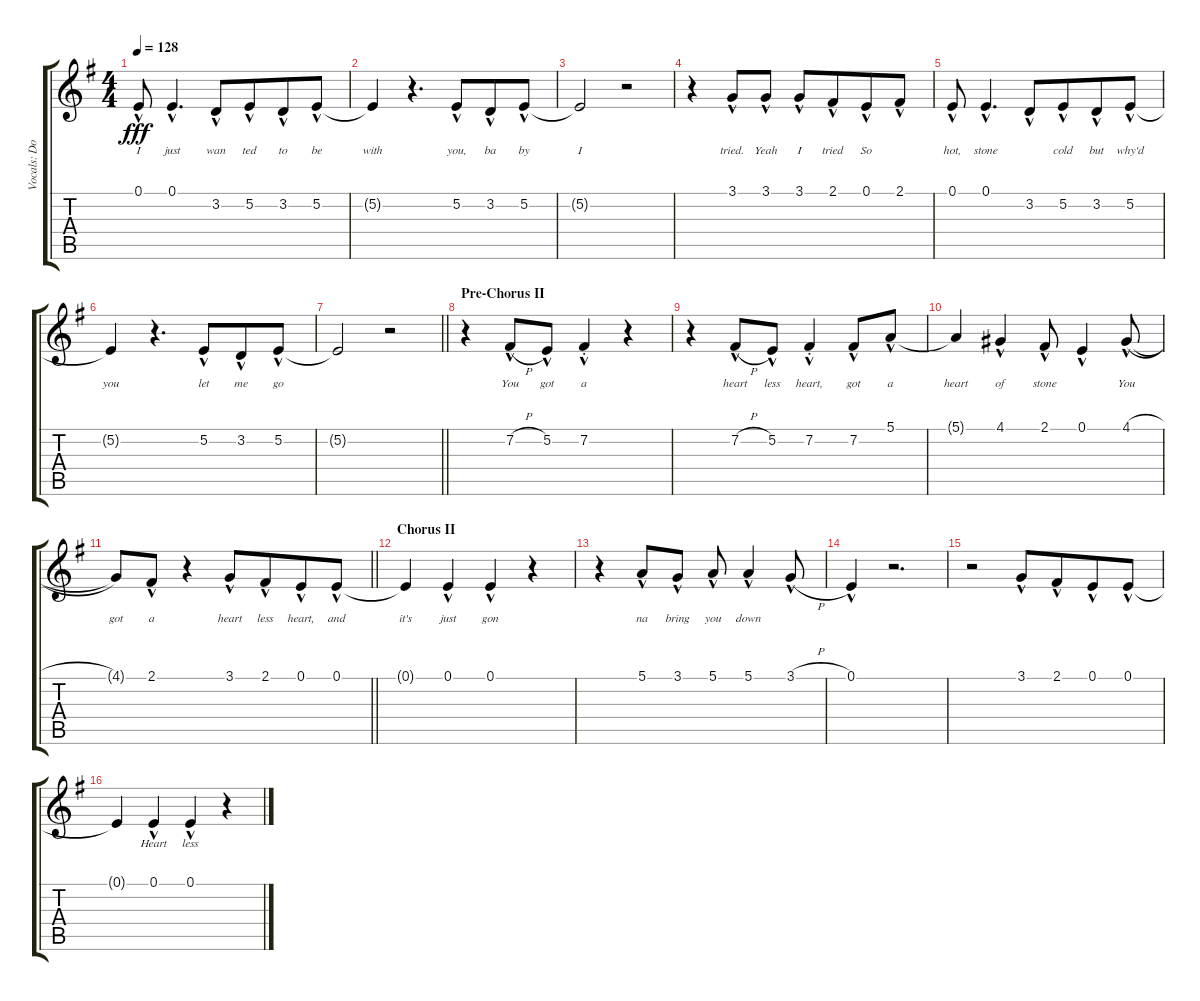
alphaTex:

\track ("Vocals: Don" "Vocals: Do") {instrument lead2sawtooth}
\staff {score tabs}
\tuning (E4 B3 G3 D3 A2 E2) {hide}
\ts (4 4)
\tempo 128
\clef g2
\ks g
0.1{hac}.8{lyrics (0 "I") lyrics (1 "") lyrics (2 "") lyrics (3 "") lyrics (4 "") dy fff} 0.1{hac}.4{d lyrics (0 "just") lyrics (1 "") lyrics (2 "") lyrics (3 "") lyrics (4 "")} 3.2{hac}.8{lyrics (0 "wan") lyrics (1 "") lyrics (2 "") lyrics (3 "") lyrics (4 "")} 5.2{hac}.8{lyrics (0 "ted") lyrics (1 "") lyrics (2 "") lyrics (3 "") lyrics (4 "") beam merge} 3.2{hac}.8{lyrics (0 "to") lyrics (1 "") lyrics (2 "") lyrics (3 "") lyrics (4 "")} 5.2{hac}.8{lyrics (0 "be") lyrics (1 "") lyrics (2 "") lyrics (3 "") lyrics (4 "")} |
5.2{t}.4{lyrics (0 "with") lyrics (1 "") lyrics (2 "") lyrics (3 "") lyrics (4 "")} r.4{d} 5.2{hac}.8{lyrics (0 "you,") lyrics (1 "") lyrics (2 "") lyrics (3 "") lyrics (4 "") beam merge} 3.2{hac}.8{lyrics (0 "ba") lyrics (1 "") lyrics (2 "") lyrics (3 "") lyrics (4 "")} 5.2{hac}.8{lyrics (0 "by") lyrics (1 "") lyrics (2 "") lyrics (3 "") lyrics (4 "")} |
5.2{t}.2{lyrics (0 "I") lyrics (1 "") lyrics (2 "") lyrics (3 "") lyrics (4 "")} r.2 |
r.4{beam merge} 3.1{hac}.8{lyrics (0 "tried.") lyrics (1 "") lyrics (2 "") lyrics (3 "") lyrics (4 "")} 3.1{hac}.8{lyrics (0 "Yeah") lyrics (1 "") lyrics (2 "") lyrics (3 "") lyrics (4 "")} 3.1{hac}.8{lyrics (0 "I") lyrics (1 "") lyrics (2 "") lyrics (3 "") lyrics (4 "")} 2.1{hac}.8{lyrics (0 "tried") lyrics (1 "") lyrics (2 "") lyrics (3 "") lyrics (4 "") beam merge} 0.1{hac}.8{lyrics (0 "So") lyrics (1 "") lyrics (2 "") lyrics (3 "") lyrics (4 "")} 2.1{hac}.8{lyrics (0 "") lyrics (1 "") lyrics (2 "") lyrics (3 "") lyrics (4 "")} |
0.1{hac}.8{lyrics (0 "hot,") lyrics (1 "") lyrics (2 "") lyrics (3 "") lyrics (4 "")} 0.1{hac}.4{d lyrics (0 "stone") lyrics (1 "") lyrics (2 "") lyrics (3 "") lyrics (4 "")} 3.2{hac}.8{lyrics (0 "") lyrics (1 "") lyrics (2 "") lyrics (3 "") lyrics (4 "")} 5.2{hac}.8{lyrics (0 "cold") lyrics (1 "") lyrics (2 "") lyrics (3 "") lyrics (4 "") beam merge} 3.2{hac}.8{lyrics (0 "but") lyrics (1 "") lyrics (2 "") lyrics (3 "") lyrics (4 "")} 5.2{hac}.8{lyrics (0 "why'd") lyrics (1 "") lyrics (2 "") lyrics (3 "") lyrics (4 "")} |
5.2{t}.4{lyrics (0 "you") lyrics (1 "") lyrics (2 "") lyrics (3 "") lyrics (4 "")} r.4{d} 5.2{hac}.8{lyrics (0 "let") lyrics (1 "") lyrics (2 "") lyrics (3 "") lyrics (4 "") beam merge} 3.2{hac}.8{lyrics (0 "me") lyrics (1 "") lyrics (2 "") lyrics (3 "") lyrics (4 "")} 5.2{hac}.8{lyrics (0 "go") lyrics (1 "") lyrics (2 "") lyrics (3 "") lyrics (4 "")} |
\barLineRight lightlight
5.2{t}.2{lyrics (0 "") lyrics (1 "") lyrics (2 "") lyrics (3 "") lyrics (4 "")} r.2 |
\section ("" "Pre-Chorus II")
r.4 7.2{h hac}.8{lyrics (0 "You") lyrics (1 "") lyrics (2 "") lyrics (3 "") lyrics (4 "")} 5.2{hac}.8{lyrics (0 "got") lyrics (1 "") lyrics (2 "") lyrics (3 "") lyrics (4 "")} 7.2{hac st}.4{lyrics (0 "a") lyrics (1 "") lyrics (2 "") lyrics (3 "") lyrics (4 "")} r.4 |
r.4 7.2{h hac}.8{lyrics (0 "heart") lyrics (1 "") lyrics (2 "") lyrics (3 "") lyrics (4 "")} 5.2{hac}.8{lyrics (0 "less") lyrics (1 "") lyrics (2 "") lyrics (3 "") lyrics (4 "")} 7.2{hac st}.4{lyrics (0 "heart,") lyrics (1 "") lyrics (2 "") lyrics (3 "") lyrics (4 "")} 7.2{hac}.8{lyrics (0 "got") lyrics (1 "") lyrics (2 "") lyrics (3 "") lyrics (4 "")} 5.1{hac}.8{lyrics (0 "a") lyrics (1 "") lyrics (2 "") lyrics (3 "") lyrics (4 "")} |
5.1{t}.4{lyrics (0 "heart") lyrics (1 "") lyrics (2 "") lyrics (3 "") lyrics (4 "")} 4.1{hac}.4{lyrics (0 "of") lyrics (1 "") lyrics (2 "") lyrics (3 "") lyrics (4 "")} 2.1{hac}.8{lyrics (0 "stone") lyrics (1 "") lyrics (2 "") lyrics (3 "") lyrics (4 "")} 0.1{hac}.4{lyrics (0 "") lyrics (1 "") lyrics (2 "") lyrics (3 "") lyrics (4 "")} 4.1{h hac}.8{lyrics (0 "You") lyrics (1 "") lyrics (2 "") lyrics (3 "") lyrics (4 "")} |
\barLineRight lightlight
4.1{t}.8{lyrics (0 "got") lyrics (1 "") lyrics (2 "") lyrics (3 "") lyrics (4 "")} 2.1{hac}.8{lyrics (0 "a") lyrics (1 "") lyrics (2 "") lyrics (3 "") lyrics (4 "")} r.4 3.1{hac}.8{lyrics (0 "heart") lyrics (1 "") lyrics (2 "") lyrics (3 "") lyrics (4 "")} 2.1{hac}.8{lyrics (0 "less") lyrics (1 "") lyrics (2 "") lyrics (3 "") lyrics (4 "") beam merge} 0.1{hac}.8{lyrics (0 "heart,") lyrics (1 "") lyrics (2 "") lyrics (3 "") lyrics (4 "")} 0.1{hac}.8{lyrics (0 "and") lyrics (1 "") lyrics (2 "") lyrics (3 "") lyrics (4 "")} |
\section ("" "Chorus II")
0.1{t}.4{lyrics (0 "it's") lyrics (1 "") lyrics (2 "") lyrics (3 "") lyrics (4 "")} 0.1{hac}.4{lyrics (0 "just") lyrics (1 "") lyrics (2 "") lyrics (3 "") lyrics (4 "")} 0.1{hac}.4{lyrics (0 "gon") lyrics (1 "") lyrics (2 "") lyrics (3 "") lyrics (4 "")} r.4 |
r.4 5.1{hac}.8{lyrics (0 "na") lyrics (1 "") lyrics (2 "") lyrics (3 "") lyrics (4 "")} 3.1{hac}.8{lyrics (0 "bring") lyrics (1 "") lyrics (2 "") lyrics (3 "") lyrics (4 "")} 5.1{hac}.8{lyrics (0 "you") lyrics (1 "") lyrics (2 "") lyrics (3 "") lyrics (4 "")} 5.1{hac}.4{lyrics (0 "down") lyrics (1 "") lyrics (2 "") lyrics (3 "") lyrics (4 "")} 3.1{h hac}.8{lyrics (0 "") lyrics (1 "") lyrics (2 "") lyrics (3 "") lyrics (4 "")} |
0.1{hac}.4{lyrics (0 "") lyrics (1 "") lyrics (2 "") lyrics (3 "") lyrics (4 "")} r.2{d} |
r.2 3.1{hac}.8{lyrics (0 "") lyrics (1 "") lyrics (2 "") lyrics (3 "") lyrics (4 "")} 2.1{hac}.8{lyrics (0 "") lyrics (1 "") lyrics (2 "") lyrics (3 "") lyrics (4 "") beam merge} 0.1{hac}.8{lyrics (0 "") lyrics (1 "") lyrics (2 "") lyrics (3 "") lyrics (4 "")} 0.1{hac}.8{lyrics (0 "") lyrics (1 "") lyrics (2 "") lyrics (3 "") lyrics (4 "")} |
0.1{t}.4{lyrics (0 "") lyrics (1 "") lyrics (2 "") lyrics (3 "") lyrics (4 "")} 0.1{hac}.4{lyrics (0 "Heart") lyrics (1 "") lyrics (2 "") lyrics (3 "") lyrics (4 "")} 0.1{hac}.4{lyrics (0 "less") lyrics (1 "") lyrics (2 "") lyrics (3 "") lyrics (4 "")} r.4
